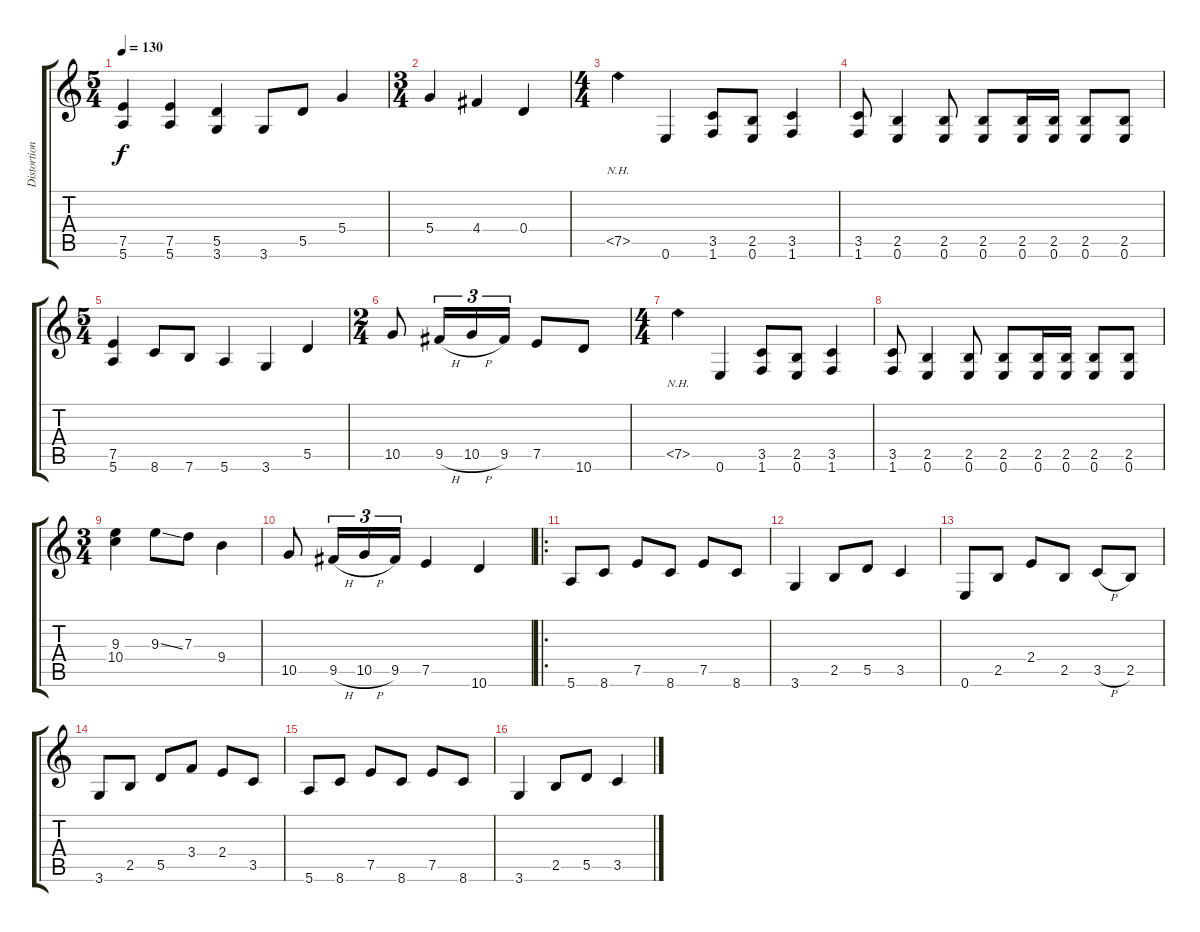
\track ("Distortion Guitar" "Distortion") {instrument distortionguitar}
\staff {score tabs}
\tuning (E4 B3 G3 D3 A2 E2) {hide}
\ts (5 4)
\tempo 130
\clef g2
\ks c
(7.5 5.6).4{dy f} (7.5 5.6).4 (5.5 3.6).4 3.6.8 5.5.8 5.4.4 |
\ts (3 4)
5.4.4 4.4.4 0.4.4 |
\ts (4 4)
7.5{nh}.4 0.6.4 (3.5 1.6).8 (2.5 0.6).8 (3.5 1.6).4 |
(3.5 1.6).8 (2.5 0.6).4 (2.5 0.6).8 (2.5 0.6).8 (2.5 0.6).16 (2.5 0.6).16 (2.5 0.6).8 (2.5 0.6).8 |
\ts (5 4)
(7.5 5.6).4 8.6.8 7.6.8 5.6.4 3.6.4 5.5.4 |
\ts (2 4)
10.5.8 9.5{h}.16{tu (3 2)} 10.5{h}.16{tu (3 2)} 9.5.16{tu (3 2)} 7.5.8 10.6.8 |
\ts (4 4)
7.5{nh}.4 0.6.4 (3.5 1.6).8 (2.5 0.6).8 (3.5 1.6).4 |
(3.5 1.6).8 (2.5 0.6).4 (2.5 0.6).8 (2.5 0.6).8 (2.5 0.6).16 (2.5 0.6).16 (2.5 0.6).8 (2.5 0.6).8 |
\ts (3 4)
(9.3 10.4).4 9.3{ss}.8 7.3.8 9.4.4 |
10.5.8 9.5{h}.16{tu (3 2)} 10.5{h}.16{tu (3 2)} 9.5.16{tu (3 2)} 7.5.4 10.6.4 |
\ro
5.6.8 8.6.8 7.5.8 8.6.8 7.5.8 8.6.8 |
3.6.4 2.5.8 5.5.8 3.5.4 |
0.6.8 2.5.8 2.4.8 2.5.8 3.5{h}.8 2.5.8 |
3.6.8 2.5.8 5.5.8 3.4.8 2.4.8 3.5.8 |
5.6.8 8.6.8 7.5.8 8.6.8 7.5.8 8.6.8 |
3.6.4 2.5.8 5.5.8 3.5.4
